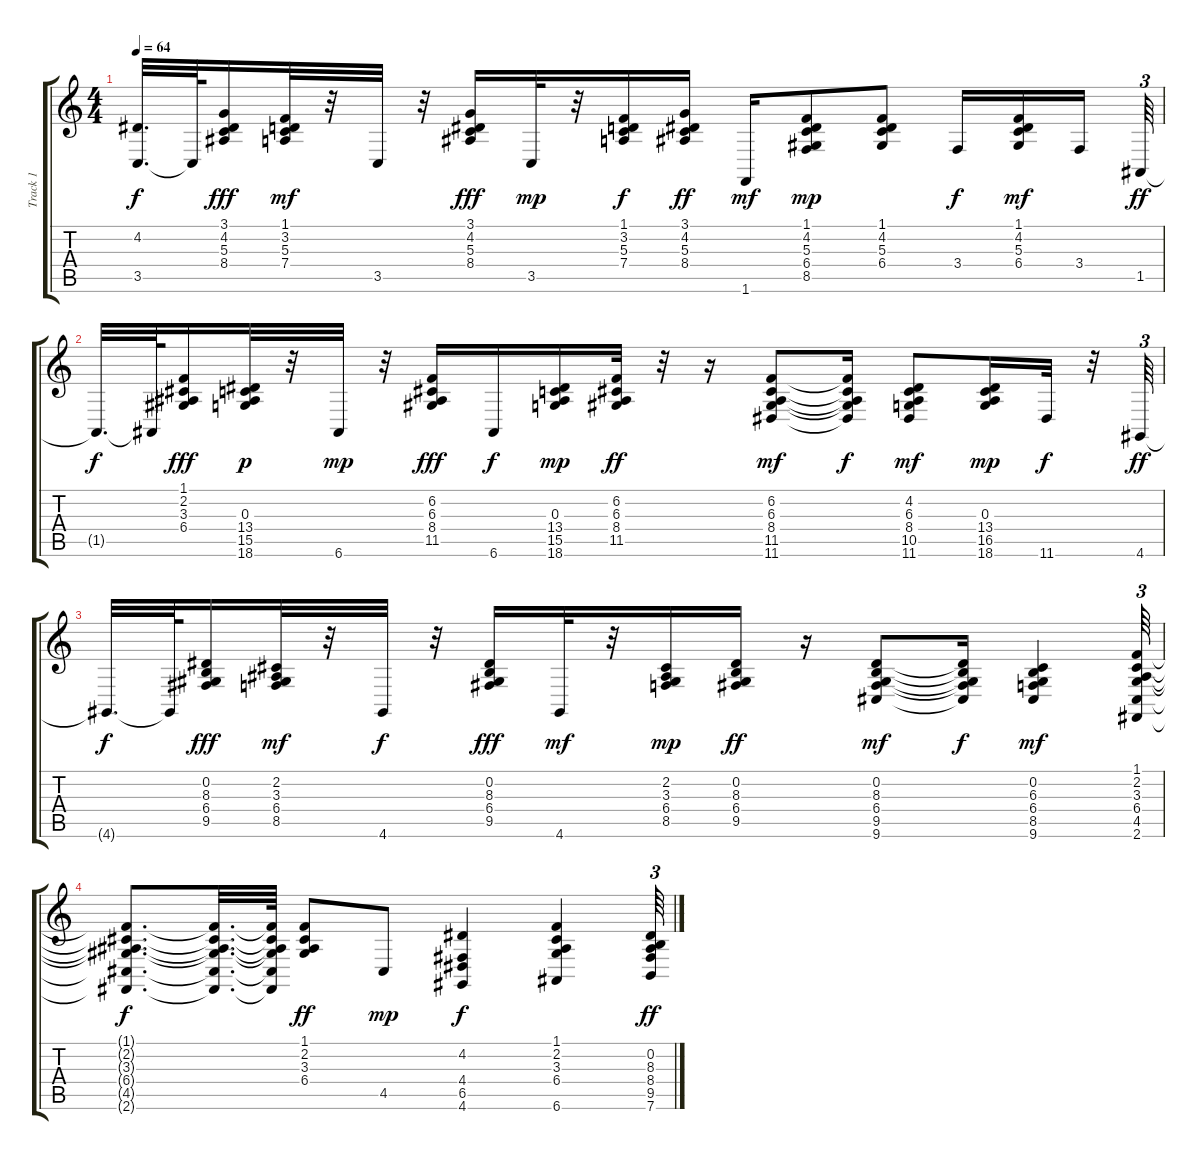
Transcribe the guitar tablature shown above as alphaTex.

\track ("Track 1" "Track 1") {instrument acousticgrandpiano}
\staff {score tabs}
\tuning (E4 B3 G3 D3 A2 E2) {hide}
\ts (4 4)
\tempo 64
\clef g2
\ks c
(4.2{t} 3.5{t}).32{d dy f} 3.5{t}.64 (3.1 4.2 5.3 8.4).16{dy fff} (1.1 3.2 5.3 7.4).32{dy mf} r.32 3.5.32 r.32 (3.1 4.2 5.3 8.4).16{dy fff} 3.5.32{dy mp} r.32 (1.1 3.2 5.3 7.4).16{dy f} (3.1 4.2 5.3 8.4).16{dy ff} 1.6.16{dy mf} (1.1 4.2 5.3 6.4 8.5).8{dy mp} (1.1 4.2 5.3 6.4).8 3.4.16{dy f} (1.1 4.2 5.3 6.4).16{dy mf} 3.4.16 1.5.64{tu (3 2) dy ff} |
1.5{t}.32{d dy f} 1.5{t}.64 (1.1 2.2 3.3 6.4).16{dy fff} (0.3 13.4 15.5 18.6).32{dy p} r.32 6.6.32{dy mp} r.32 (6.2 6.3 8.4 11.5).16{dy fff} 6.6.16{dy f} (0.3 13.4 15.5 18.6).16{dy mp} (6.2 6.3 8.4 11.5).32{dy ff} r.32 r.16 (6.2 6.3 8.4 11.5 11.6).8{dy mf} (6.2{t} 6.3{t} 8.4{t} 11.5{t} 11.6{t}).16{dy f} (4.2 6.3 8.4 10.5 11.6).8{dy mf} (0.3 13.4 16.5 18.6).16{dy mp} 11.6.32{dy f} r.32 4.6.64{tu (3 2) dy ff} |
4.6{t}.32{d dy f} 4.6{t}.64 (0.2 8.3 6.4 9.5).16{dy fff} (2.2 3.3 6.4 8.5).32{dy mf} r.32 4.6.32{dy f} r.32 (0.2 8.3 6.4 9.5).16{dy fff} 4.6.32{dy mf} r.32 (2.2 3.3 6.4 8.5).16{dy mp} (0.2 8.3 6.4 9.5).16{dy ff} r.16 (0.2 8.3 6.4 9.5 9.6).8{dy mf} (0.2{t} 8.3{t} 6.4{t} 9.5{t} 9.6{t}).16{dy f} (0.2 6.3 6.4 8.5 9.6).4{dy mf} (1.1 2.2 3.3 6.4 4.5 2.6).64{tu (3 2)} |
(1.1{t} 2.2{t} 3.3{t} 6.4{t} 4.5{t} 2.6{t}).8{d dy f} (1.1{t} 2.2{t} 3.3{t} 6.4{t} 4.5{t} 2.6{t}).32{d} (1.1{t} 2.2{t} 3.3{t} 6.4{t} 4.5{t} 2.6{t}).64 (1.1 2.2 3.3 6.4).8{dy ff} 4.5.8{dy mp} (4.2 4.4 6.5 4.6).4{dy f} (1.1 2.2 3.3 6.4 6.6).4 (0.2 8.3 8.4 9.5 7.6).64{tu (3 2) dy ff}
